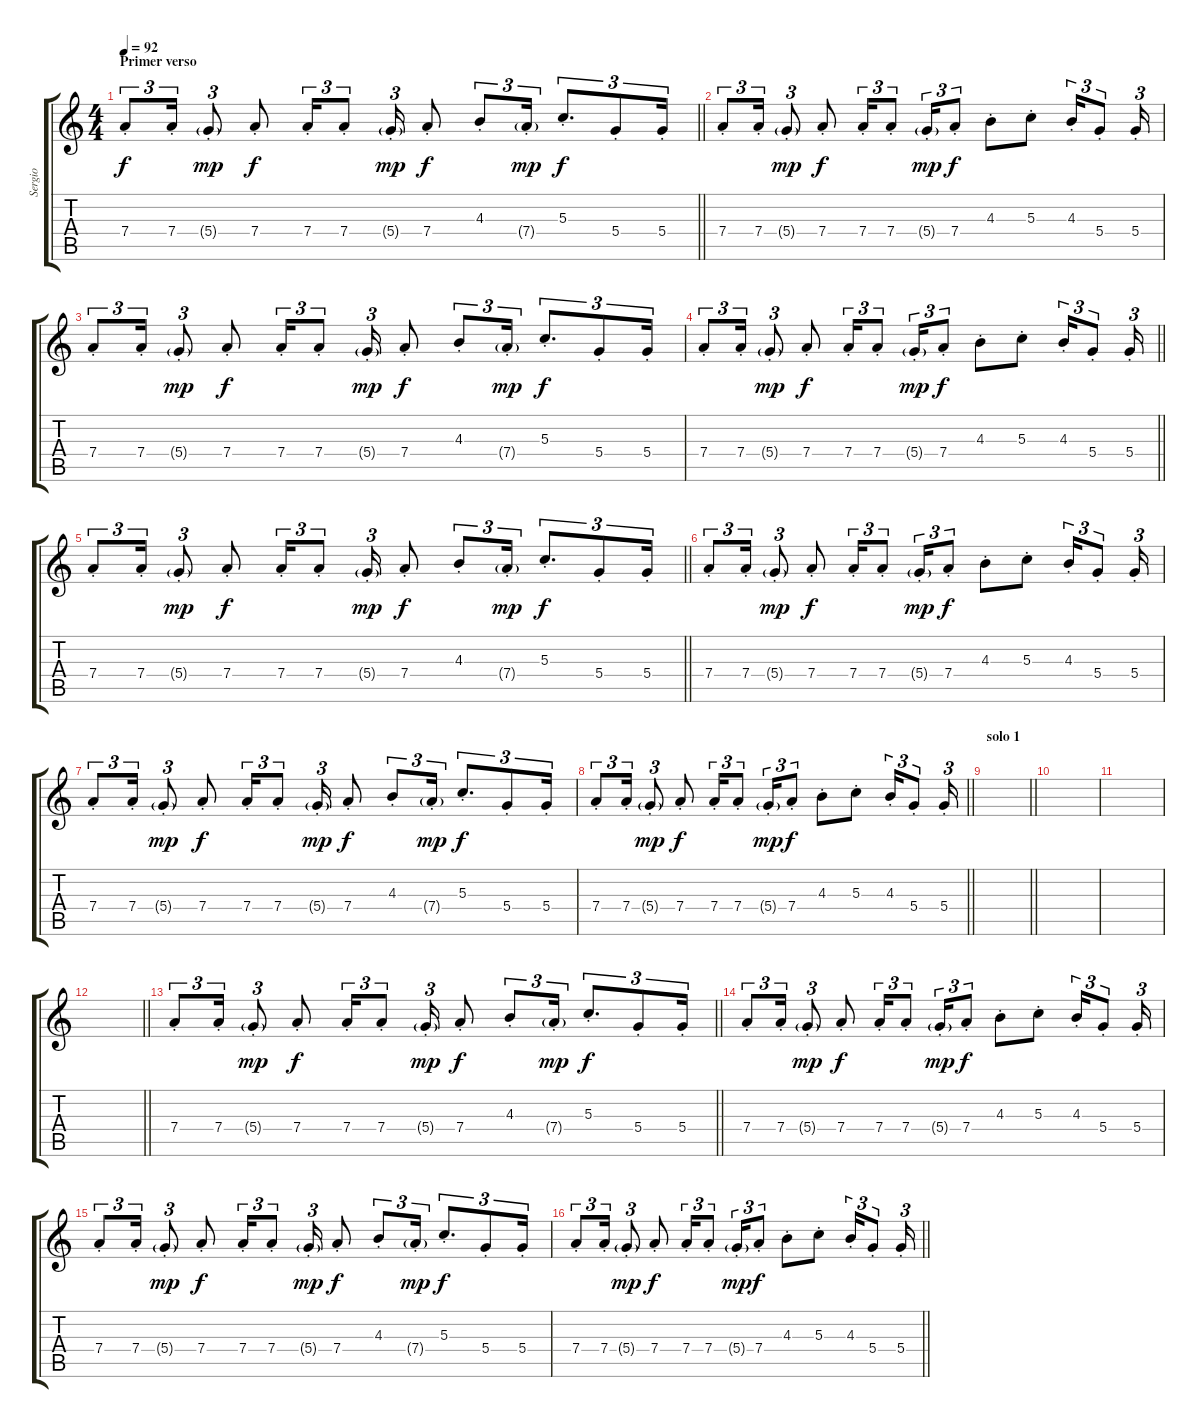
\track ("Sergio" "Sergio") {instrument overdrivenguitar}
\staff {score tabs}
\tuning (E4 B3 G3 D3 A2 E2) {hide}
\ts (4 4)
\section ("" "Primer verso")
\tempo 92
\clef g2
\barLineRight lightlight
\ks c
7.4{st}.8{tu (3 2) dy f} 7.4{st}.16{tu (3 2)} 5.4{g st}.8{tu (3 2) dy mp} 7.4{st}.8{dy f} 7.4{st}.16{tu (3 2)} 7.4{st}.8{tu (3 2)} 5.4{g st}.16{tu (3 2) dy mp} 7.4{st}.8{dy f} 4.3{st}.8{tu (3 2)} 7.4{g st}.16{tu (3 2) dy mp} 5.3{st}.8{d tu (3 2) dy f} 5.4{st}.8{tu (3 2)} 5.4{st}.16{tu (3 2)} |
\section ("" "")
7.4{st}.8{tu (3 2)} 7.4{st}.16{tu (3 2)} 5.4{g st}.8{tu (3 2) dy mp} 7.4{st}.8{dy f} 7.4{st}.16{tu (3 2)} 7.4{st}.8{tu (3 2)} 5.4{g st}.16{tu (3 2) dy mp} 7.4{st}.8{tu (3 2) dy f} 4.3{st}.8 5.3{st}.8 4.3{st}.16{tu (3 2)} 5.4{st}.8{tu (3 2)} 5.4{st}.16{tu (3 2)} |
7.4{st}.8{tu (3 2)} 7.4{st}.16{tu (3 2)} 5.4{g st}.8{tu (3 2) dy mp} 7.4{st}.8{dy f} 7.4{st}.16{tu (3 2)} 7.4{st}.8{tu (3 2)} 5.4{g st}.16{tu (3 2) dy mp} 7.4{st}.8{dy f} 4.3{st}.8{tu (3 2)} 7.4{g st}.16{tu (3 2) dy mp} 5.3{st}.8{d tu (3 2) dy f} 5.4{st}.8{tu (3 2)} 5.4{st}.16{tu (3 2)} |
\barLineRight lightlight
7.4{st}.8{tu (3 2)} 7.4{st}.16{tu (3 2)} 5.4{g st}.8{tu (3 2) dy mp} 7.4{st}.8{dy f} 7.4{st}.16{tu (3 2)} 7.4{st}.8{tu (3 2)} 5.4{g st}.16{tu (3 2) dy mp} 7.4{st}.8{tu (3 2) dy f} 4.3{st}.8 5.3{st}.8 4.3{st}.16{tu (3 2)} 5.4{st}.8{tu (3 2)} 5.4{st}.16{tu (3 2)} |
\barLineRight lightlight
7.4{st}.8{tu (3 2)} 7.4{st}.16{tu (3 2)} 5.4{g st}.8{tu (3 2) dy mp} 7.4{st}.8{dy f} 7.4{st}.16{tu (3 2)} 7.4{st}.8{tu (3 2)} 5.4{g st}.16{tu (3 2) dy mp} 7.4{st}.8{dy f} 4.3{st}.8{tu (3 2)} 7.4{g st}.16{tu (3 2) dy mp} 5.3{st}.8{d tu (3 2) dy f} 5.4{st}.8{tu (3 2)} 5.4{st}.16{tu (3 2)} |
7.4{st}.8{tu (3 2)} 7.4{st}.16{tu (3 2)} 5.4{g st}.8{tu (3 2) dy mp} 7.4{st}.8{dy f} 7.4{st}.16{tu (3 2)} 7.4{st}.8{tu (3 2)} 5.4{g st}.16{tu (3 2) dy mp} 7.4{st}.8{tu (3 2) dy f} 4.3{st}.8 5.3{st}.8 4.3{st}.16{tu (3 2)} 5.4{st}.8{tu (3 2)} 5.4{st}.16{tu (3 2)} |
7.4{st}.8{tu (3 2)} 7.4{st}.16{tu (3 2)} 5.4{g st}.8{tu (3 2) dy mp} 7.4{st}.8{dy f} 7.4{st}.16{tu (3 2)} 7.4{st}.8{tu (3 2)} 5.4{g st}.16{tu (3 2) dy mp} 7.4{st}.8{dy f} 4.3{st}.8{tu (3 2)} 7.4{g st}.16{tu (3 2) dy mp} 5.3{st}.8{d tu (3 2) dy f} 5.4{st}.8{tu (3 2)} 5.4{st}.16{tu (3 2)} |
\barLineRight lightlight
7.4{st}.8{tu (3 2)} 7.4{st}.16{tu (3 2)} 5.4{g st}.8{tu (3 2) dy mp} 7.4{st}.8{dy f} 7.4{st}.16{tu (3 2)} 7.4{st}.8{tu (3 2)} 5.4{g st}.16{tu (3 2) dy mp} 7.4{st}.8{tu (3 2) dy f} 4.3{st}.8 5.3{st}.8 4.3{st}.16{tu (3 2)} 5.4{st}.8{tu (3 2)} 5.4{st}.16{tu (3 2)} |
\section ("" "solo 1")
\barLineRight lightlight
|
|
|
\barLineRight lightlight
|
\barLineRight lightlight
7.4{st}.8{tu (3 2)} 7.4{st}.16{tu (3 2)} 5.4{g st}.8{tu (3 2) dy mp} 7.4{st}.8{dy f} 7.4{st}.16{tu (3 2)} 7.4{st}.8{tu (3 2)} 5.4{g st}.16{tu (3 2) dy mp} 7.4{st}.8{dy f} 4.3{st}.8{tu (3 2)} 7.4{g st}.16{tu (3 2) dy mp} 5.3{st}.8{d tu (3 2) dy f} 5.4{st}.8{tu (3 2)} 5.4{st}.16{tu (3 2)} |
7.4{st}.8{tu (3 2)} 7.4{st}.16{tu (3 2)} 5.4{g st}.8{tu (3 2) dy mp} 7.4{st}.8{dy f} 7.4{st}.16{tu (3 2)} 7.4{st}.8{tu (3 2)} 5.4{g st}.16{tu (3 2) dy mp} 7.4{st}.8{tu (3 2) dy f} 4.3{st}.8 5.3{st}.8 4.3{st}.16{tu (3 2)} 5.4{st}.8{tu (3 2)} 5.4{st}.16{tu (3 2)} |
7.4{st}.8{tu (3 2)} 7.4{st}.16{tu (3 2)} 5.4{g st}.8{tu (3 2) dy mp} 7.4{st}.8{dy f} 7.4{st}.16{tu (3 2)} 7.4{st}.8{tu (3 2)} 5.4{g st}.16{tu (3 2) dy mp} 7.4{st}.8{dy f} 4.3{st}.8{tu (3 2)} 7.4{g st}.16{tu (3 2) dy mp} 5.3{st}.8{d tu (3 2) dy f} 5.4{st}.8{tu (3 2)} 5.4{st}.16{tu (3 2)} |
\barLineRight lightlight
7.4{st}.8{tu (3 2)} 7.4{st}.16{tu (3 2)} 5.4{g st}.8{tu (3 2) dy mp} 7.4{st}.8{dy f} 7.4{st}.16{tu (3 2)} 7.4{st}.8{tu (3 2)} 5.4{g st}.16{tu (3 2) dy mp} 7.4{st}.8{tu (3 2) dy f} 4.3{st}.8 5.3{st}.8 4.3{st}.16{tu (3 2)} 5.4{st}.8{tu (3 2)} 5.4{st}.16{tu (3 2)}
